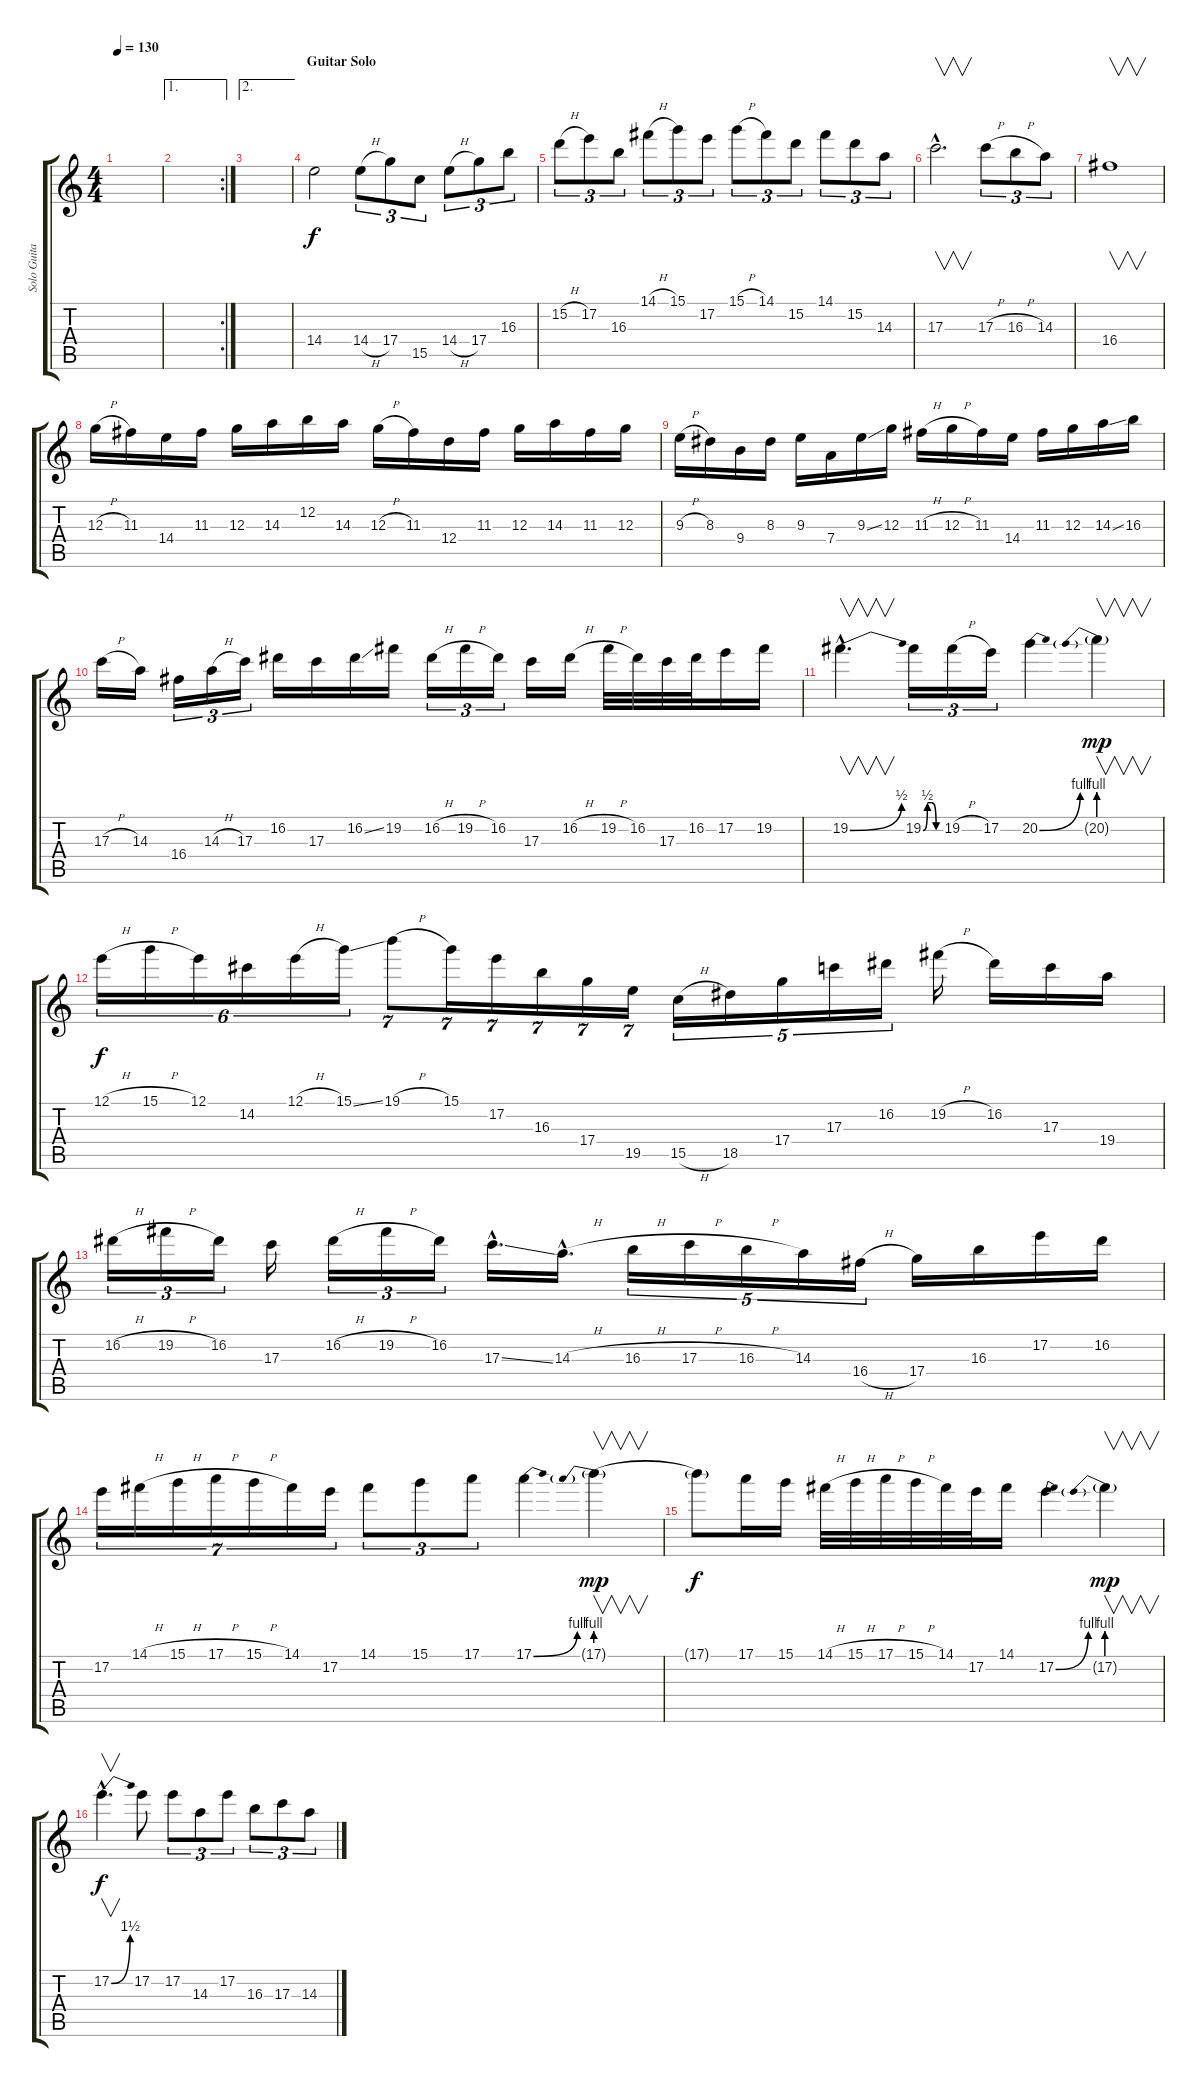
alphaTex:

\track ("Solo Guitar" "Solo Guita") {instrument distortionguitar}
\staff {score tabs}
\tuning (E4 B3 G3 D3 A2 E2) {hide}
\ts (4 4)
\tempo 130
\clef g2
\ks c
|
\ae 1
\rc 2
|
\ae 2
|
\section ("" "Guitar Solo")
14.4.2{dy f instrument distortionguitar} 14.4{h}.8{tu (3 2)} 17.4.8{tu (3 2)} 15.5.8{tu (3 2)} 14.4{h}.8{tu (3 2)} 17.4.8{tu (3 2)} 16.3.8{tu (3 2)} |
15.2{h}.8{tu (3 2)} 17.2.8{tu (3 2)} 16.3.8{tu (3 2)} 14.1{h}.8{tu (3 2)} 15.1.8{tu (3 2)} 17.2.8{tu (3 2)} 15.1{h}.8{tu (3 2)} 14.1.8{tu (3 2)} 15.2.8{tu (3 2)} 14.1.8{tu (3 2)} 15.2.8{tu (3 2)} 14.3.8{tu (3 2)} |
17.3{hac}.2{v d} 17.3{h}.8{tu (3 2)} 16.3{h}.8{tu (3 2)} 14.3.8{tu (3 2)} |
16.4.1{v} |
12.3{h}.16 11.3.16 14.4.16 11.3.16 12.3.16 14.3.16 12.2.16 14.3.16 12.3{h}.16 11.3.16 12.4.16 11.3.16 12.3.16 14.3.16 11.3.16 12.3.16 |
9.3{h}.16 8.3.16 9.4.16 8.3.16 9.3.16 7.4.16 9.3{ss}.16 12.3.16 11.3{h}.16 12.3{h}.16 11.3.16 14.4.16 11.3.16 12.3.16 14.3{ss}.16 16.3.16 |
17.3{h}.16 14.3.16 16.4.16{tu (3 2)} 14.3{h}.16{tu (3 2)} 17.3.16{tu (3 2)} 16.2.16 17.3.16 16.2{ss}.16 19.2.16 16.2{h}.16{tu (3 2)} 19.2{h}.16{tu (3 2)} 16.2.16{tu (3 2)} 17.3.16 16.2{h}.16 19.2{h}.32 16.2.32 17.3.32 16.2.32 17.2.16 19.2.16 |
19.2{be (bend 0 0 60 2) hac}.4{v d} 19.2{be (custom 0 0 15 2 30 2 45 0 60 0)}.16{tu (3 2)} 19.2{h}.16{tu (3 2)} 17.2.16{tu (3 2)} 20.2{be (bend 0 0 60 4)}.4 20.2{be (prebend 0 4 60 4) g}.4{v dy mp} |
12.1{h}.16{tu (6 4) dy f} 15.1{h}.16{tu (6 4)} 12.1.16{tu (6 4)} 14.2.16{tu (6 4)} 12.1{h}.16{tu (6 4)} 15.1{ss}.16{tu (6 4)} 19.1{h}.8{tu (7 4)} 15.1.16{tu (7 4)} 17.2.16{tu (7 4)} 16.3.16{tu (7 4)} 17.4.16{tu (7 4)} 19.5.16{tu (7 4)} 15.5{h}.16{tu (5 4)} 18.5.16{tu (5 4)} 17.4.16{tu (5 4)} 17.3.16{tu (5 4)} 16.2.16{tu (5 4)} 19.2{h}.16 16.2.16 17.3.16 19.4.16 |
16.2{h}.16{tu (3 2)} 19.2{h}.16{tu (3 2)} 16.2.16{tu (3 2)} 17.3.16 16.2{h}.16{tu (3 2)} 19.2{h}.16{tu (3 2)} 16.2.16{tu (3 2)} 17.3{ss hac}.16{d} 14.3{h hac}.16{d} 16.3{h}.16{tu (5 4)} 17.3{h}.16{tu (5 4)} 16.3{h}.16{tu (5 4)} 14.3.16{tu (5 4)} 16.4{h}.16{tu (5 4)} 17.4.16 16.3.16 17.2.16 16.2.16 |
17.2.16{tu (7 4)} 14.1{h}.16{tu (7 4)} 15.1{h}.16{tu (7 4)} 17.1{h}.16{tu (7 4)} 15.1{h}.16{tu (7 4)} 14.1.16{tu (7 4)} 17.2.16{tu (7 4)} 14.1.8{tu (3 2)} 15.1.8{tu (3 2)} 17.1.8{tu (3 2)} 17.1{be (bend 0 0 60 4)}.4 17.1{be (prebend 0 4 60 4) g}.4{v dy mp} |
17.1{t}.8{dy f} 17.1.16 15.1.16 14.1{h}.32 15.1{h}.32 17.1{h}.32 15.1{h}.32 14.1.32 17.2.32 14.1.16 17.2{be (bend 0 0 60 4)}.4 17.2{be (prebend 0 4 60 4) g}.4{v dy mp} |
17.2{be (bend 0 0 60 6) hac}.4{v d dy f} 17.2.8 17.2.8{tu (3 2)} 14.3.8{tu (3 2)} 17.2.8{tu (3 2)} 16.3.8{tu (3 2)} 17.3.8{tu (3 2)} 14.3.8{tu (3 2)}
